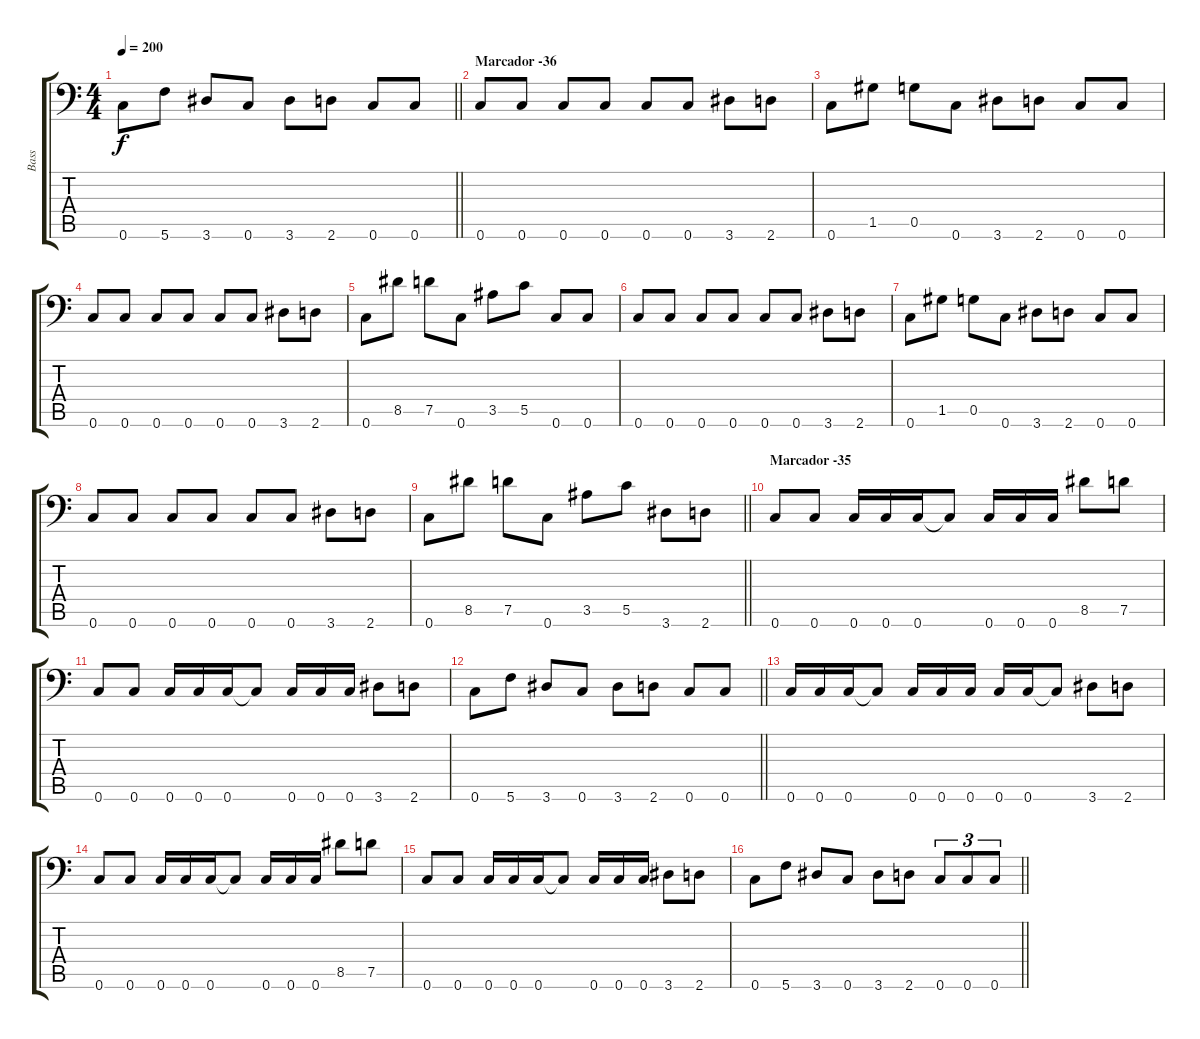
\track ("Bass" "Bass") {instrument electricbassfinger}
\staff {score tabs}
\tuning (D4 A3 F3 C3 G2 C2) {hide}
\ts (4 4)
\tempo 200
\clef f4
\barLineRight lightlight
\ks c
0.6.8{dy f} 5.6.8 3.6.8 0.6.8 3.6.8 2.6.8 0.6.8 0.6.8 |
\section ("" "Marcador -36")
0.6.8 0.6.8 0.6.8 0.6.8 0.6.8 0.6.8 3.6.8 2.6.8 |
0.6.8 1.5.8 0.5.8 0.6.8 3.6.8 2.6.8 0.6.8 0.6.8 |
0.6.8 0.6.8 0.6.8 0.6.8 0.6.8 0.6.8 3.6.8 2.6.8 |
0.6.8 8.5.8 7.5.8 0.6.8 3.5.8 5.5.8 0.6.8 0.6.8 |
0.6.8 0.6.8 0.6.8 0.6.8 0.6.8 0.6.8 3.6.8 2.6.8 |
0.6.8 1.5.8 0.5.8 0.6.8 3.6.8 2.6.8 0.6.8 0.6.8 |
0.6.8 0.6.8 0.6.8 0.6.8 0.6.8 0.6.8 3.6.8 2.6.8 |
\barLineRight lightlight
0.6.8 8.5.8 7.5.8 0.6.8 3.5.8 5.5.8 3.6.8 2.6.8 |
\section ("" "Marcador -35")
0.6.8 0.6.8 0.6.16 0.6.16 0.6.16 0.6{t}.8 0.6.16 0.6.16 0.6.16 8.5.8 7.5.8 |
0.6.8 0.6.8 0.6.16 0.6.16 0.6.16 0.6{t}.8 0.6.16 0.6.16 0.6.16 3.6.8 2.6.8 |
\barLineRight lightlight
0.6.8 5.6.8 3.6.8 0.6.8 3.6.8 2.6.8 0.6.8 0.6.8 |
0.6.16 0.6.16 0.6.16 0.6{t}.8 0.6.16 0.6.16 0.6.16 0.6.16 0.6.16 0.6{t}.8 3.6.8 2.6.8 |
0.6.8 0.6.8 0.6.16 0.6.16 0.6.16 0.6{t}.8 0.6.16 0.6.16 0.6.16 8.5.8 7.5.8 |
0.6.8 0.6.8 0.6.16 0.6.16 0.6.16 0.6{t}.8 0.6.16 0.6.16 0.6.16 3.6.8 2.6.8 |
\barLineRight lightlight
0.6.8 5.6.8 3.6.8 0.6.8 3.6.8 2.6.8 0.6.8{tu (3 2)} 0.6.8{tu (3 2)} 0.6.8{tu (3 2)}
